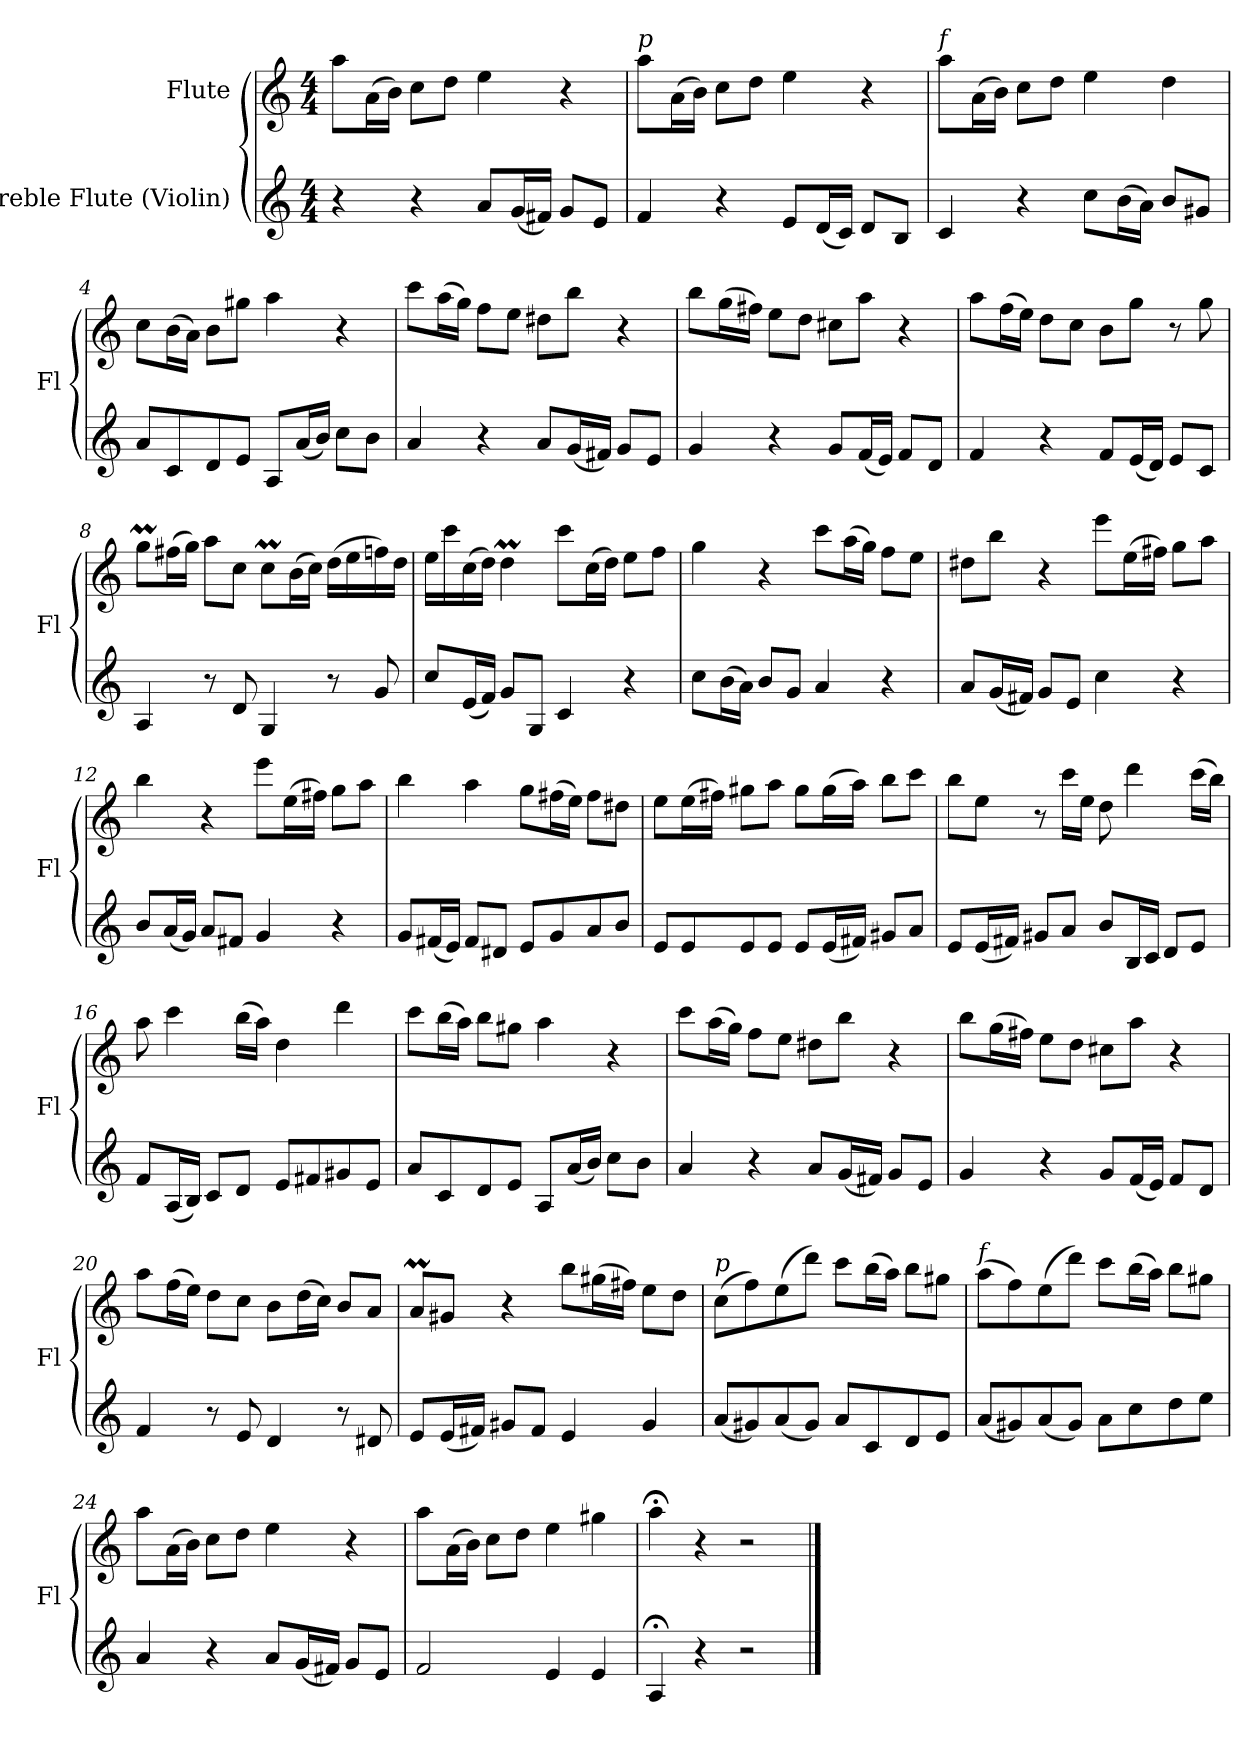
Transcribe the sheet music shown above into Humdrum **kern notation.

**kern	**kern
*part2	*part1
*staff2	*staff1
*I"Treble Flute (Violin)	*I"Flute
*I'Fl	*I'Fl
*clefG2	*clefG2
*k[]	*k[]
*M4/4	*M4/4
*MM76	*MM76
=1	=1
4r	8aa\L
.	(16a\L
.	16b\JJ)
4r	8cc\L
.	8dd\J
8a/L	4ee\
(16g/L	.
16f#X/JJ)	.
8g/L	4r
8e/J	.
=2	=2
!	!LO:TX:a:i:t=p
4f/	8aa\L
.	(16a\L
.	16b\JJ)
4r	8cc\L
.	8dd\J
8e/L	4ee\
(16d/L	.
16c/JJ)	.
8d/L	4r
8B/J	.
=3	=3
!	!LO:TX:a:i:t=f
4c/	8aa\L
.	(16a\L
.	16b\JJ)
4r	8cc\L
.	8dd\J
8cc\L	4ee\
(16b\L	.
16a\JJ)	.
8b/L	4dd\
8g#X/J	.
!!LO:LB:g=z
=4	=4
8a/L	8cc\L
8c/	(16b\L
.	16a\JJ)
8d/	8b\L
8e/J	8gg#X\J
8A/L	4aa\
(16a/L	.
16b/JJ)	.
8cc\L	4r
8b\J	.
=5	=5
4a/	8ccc\L
.	(16aa\L
.	16gg\JJ)
4r	8ff\L
.	8ee\J
8a/L	8dd#X\L
(16g/L	8bb\J
16f#X/JJ)	.
8g/L	4r
8e/J	.
=6	=6
4g/	8bb\L
.	(16gg\L
.	16ff#X\JJ)
4r	8ee\L
.	8dd\J
8g/L	8cc#X\L
(16f/L	8aa\J
16e/JJ)	.
8f/L	4r
8d/J	.
!!LO:LB:g=z
=7	=7
4f/	8aa\L
.	(16ff\L
.	16ee\JJ)
4r	8dd\L
.	8cc\J
8f/L	8b\L
(16e/L	8gg\J
16d/JJ)	.
8e/L	8r
8c/J	8gg\
=8	=8
4A/	8ggM\L
.	(16ff#X\L
.	16gg\JJ)
8r	8aa\L
8d/	8cc\J
4G/	8ccM\L
.	(16b\L
.	16cc\JJ)
8r	(16dd\LL
.	16ee\
8g/	16ffn\)
.	16dd\JJ
=9	=9
8cc/L	16ee\LL
.	16ccc\
(16e/L	(16cc\
16f/JJ)	16dd\JJ)
8g/L	4ddM\
8G/J	.
4c/	8ccc\L
.	(16cc\L
.	16dd\JJ)
4r	8ee\L
.	8ff\J
!!LO:LB:g=z
=10	=10
8cc\L	4gg\
(16b\L	.
16a\JJ)	.
8b/L	4r
8g/J	.
4a/	8ccc\L
.	(16aa\L
.	16gg\JJ)
4r	8ff\L
.	8ee\J
=11	=11
8a/L	8dd#X\L
(16g/L	8bb\J
16f#X/JJ)	.
8g/L	4r
8e/J	.
4cc\	8eee\L
.	(16ee\L
.	16ff#X\JJ)
4r	8gg\L
.	8aa\J
=12	=12
8b/L	4bb\
(16a/L	.
16g/JJ)	.
8a/L	4r
8f#X/J	.
4g/	8eee\L
.	(16ee\L
.	16ff#X\JJ)
4r	8gg\L
.	8aa\J
!!LO:PB:g=z
=13	=13
8g/L	4bb\
(16f#X/L	.
16e/JJ)	.
8f#/L	4aa\
8d#X/J	.
8e/L	8gg\L
8g/	(16ff#X\L
.	16ee\JJ)
8a/	8ff#\L
8b/J	8dd#X\J
=14	=14
8e/L	8ee\L
8e/	(16ee\L
.	16ff#X\JJ)
8e/	8gg#X\L
8e/J	8aa\J
8e/L	8gg#\L
(16e/L	(16gg#\L
16f#X/JJ)	16aa\JJ)
8g#X/L	8bb\L
8a/J	8ccc\J
=15	=15
8e/L	8bb\L
(16e/L	8ee\J
16f#X/JJ)	.
8g#X/L	8r
8a/J	16ccc\LL
.	16ee\JJ
8b/L	8dd\
16B/L	4ddd\
16c/JJ	.
8d/L	.
8e/J	(16ccc\LL
.	16bb\JJ)
!!LO:LB:g=z
=16	=16
8f/L	8aa\
(16A/L	4ccc\
16B/JJ)	.
8c/L	.
8d/J	(16bb\LL
.	16aa\JJ)
8e/L	4dd\
8f#X/	.
8g#X/	4ddd\
8e/J	.
=17	=17
8a/L	8ccc\L
8c/	(16bb\L
.	16aa\JJ)
8d/	8bb\L
8e/J	8gg#X\J
8A/L	4aa\
(16a/L	.
16b/JJ)	.
8cc\L	4r
8b\J	.
=18	=18
4a/	8ccc\L
.	(16aa\L
.	16gg\JJ)
4r	8ff\L
.	8ee\J
8a/L	8dd#X\L
(16g/L	8bb\J
16f#X/JJ)	.
8g/L	4r
8e/J	.
!!LO:LB:g=z
=19	=19
4g/	8bb\L
.	(16gg\L
.	16ff#X\JJ)
4r	8ee\L
.	8dd\J
8g/L	8cc#X\L
(16f/L	8aa\J
16e/JJ)	.
8f/L	4r
8d/J	.
=20	=20
4f/	8aa\L
.	(16ff\L
.	16ee\JJ)
8r	8dd\L
8e/	8cc\J
4d/	8b\L
.	(16dd\L
.	16cc\JJ)
8r	8b/L
8d#X/	8a/J
=21	=21
8e/L	8aM/L
(16e/L	8g#X/J
16f#X/JJ)	.
8g#X/L	4r
8f#/J	.
4e/	8bb\L
.	(16gg#X\L
.	16ff#X\JJ)
4g#/	8ee\L
.	8dd\J
!!LO:LB:g=z
=22	=22
!	!LO:TX:a:i:t=p
(8a/L	(8cc\L
8g#X/)	8ff\)
(8a/	(8ee\
8g#/J)	8ddd\J)
8a/L	8ccc\L
8c/	(16bb\L
.	16aa\JJ)
8d/	8bb\L
8e/J	8gg#X\J
=23	=23
!	!LO:TX:a:i:t=f
(8a/L	(8aa\L
8g#X/)	8ff\)
(8a/	(8ee\
8g#/J)	8ddd\J)
8a\L	8ccc\L
8cc\	(16bb\L
.	16aa\JJ)
8dd\	8bb\L
8ee\J	8gg#X\J
!!LO:LB:g=z
=24	=24
4a/	8aa\L
.	(16a\L
.	16b\JJ)
4r	8cc\L
.	8dd\J
8a/L	4ee\
(16g/L	.
16f#X/JJ)	.
8g/L	4r
8e/J	.
=25	=25
2f/	8aa\L
.	(16a\L
.	16b\JJ)
.	8cc\L
.	8dd\J
4e/	4ee\
4e/	4gg#X\
=26	=26
4A;</	4aa;<\
4r	4r
2r	2r
==	==
*-	*-
